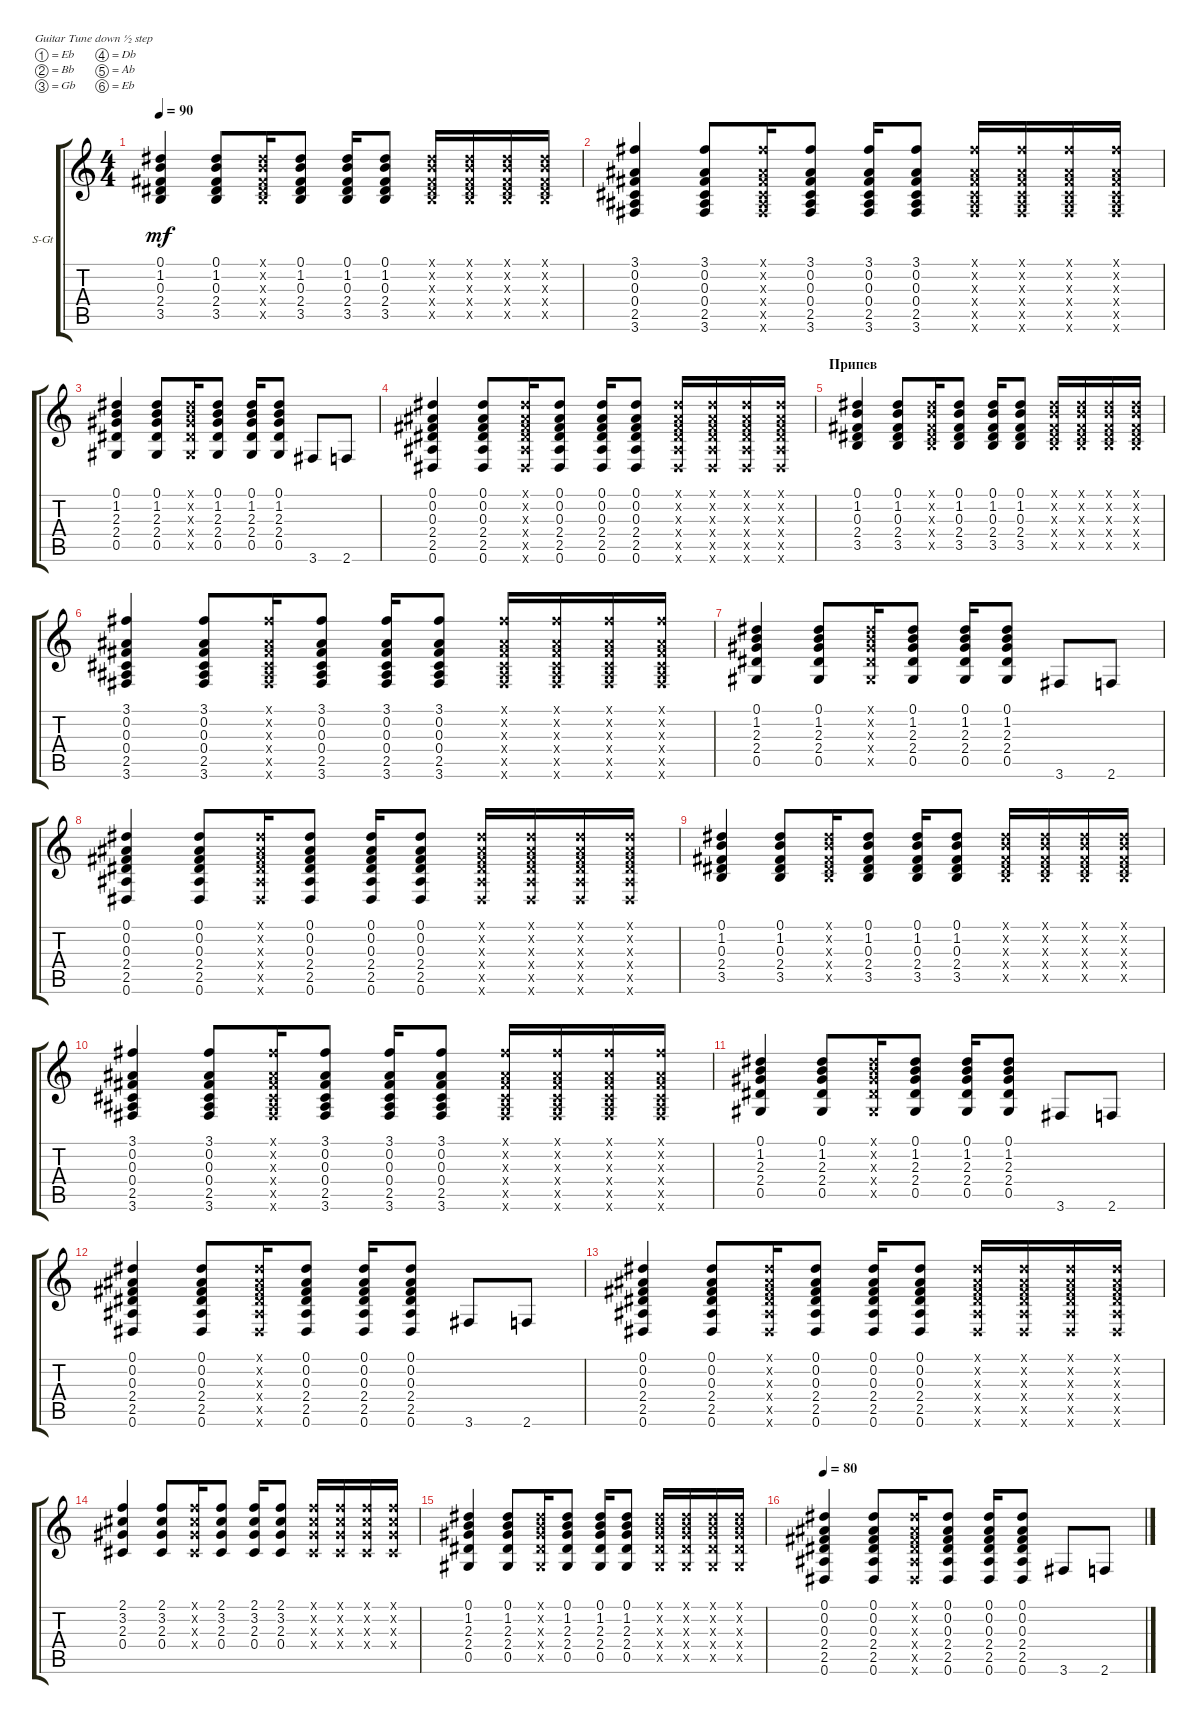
\bracketExtendMode groupsimilarinstruments
\firstSystemTrackNameOrientation horizontal
\otherSystemsTrackNameOrientation horizontal
\track ("Steel Guitar" "S-Gt") {instrument acousticguitarsteel}
\staff {score tabs}
\tuning (Eb4 Bb3 Gb3 Db3 Ab2 Eb2)
\ts (4 4)
\tempo 90
\clef g2
\ks c
(3.5 2.4 0.3 1.2 0.1).4{dy mf} (3.5 2.4 0.3 1.2 0.1).8 (3.5{x} 2.4{x} 0.3{x} 1.2{x} 0.1{x}).16 (3.5 2.4 0.3 1.2 0.1).8 (3.5 2.4 0.3 1.2 0.1).16 (3.5 2.4 0.3 1.2 0.1).8 (3.5{x} 2.4{x} 0.3{x} 1.2{x} 0.1{x}).16 (3.5{x} 2.4{x} 0.3{x} 1.2{x} 0.1{x}).16 (3.5{x} 2.4{x} 0.3{x} 1.2{x} 0.1{x}).16 (3.5{x} 2.4{x} 0.3{x} 1.2{x} 0.1{x}).16 |
(3.1 0.2 0.3 2.5 3.6 0.4).4 (3.1 0.2 0.3 2.5 3.6 0.4).8 (3.1{x} 0.2{x} 0.3{x} 2.5{x} 3.6{x} 0.4{x}).16 (3.1 0.2 0.3 2.5 3.6 0.4).8 (3.1 0.2 0.3 2.5 3.6 0.4).16 (3.1 0.2 0.3 2.5 3.6 0.4).8 (3.1{x} 0.2{x} 0.3{x} 2.5{x} 3.6{x} 0.4{x}).16 (3.1{x} 0.2{x} 0.3{x} 2.5{x} 3.6{x} 0.4{x}).16 (3.1{x} 0.2{x} 0.3{x} 2.5{x} 3.6{x} 0.4{x}).16 (3.1{x} 0.2{x} 0.3{x} 2.5{x} 3.6{x} 0.4{x}).16 |
(1.2 0.1 2.3 2.4 0.5).4 (1.2 0.1 2.3 2.4 0.5).8 (1.2{x} 0.1{x} 2.3{x} 2.4{x} 0.5{x}).16 (1.2 0.1 2.3 2.4 0.5).8 (1.2 0.1 2.3 2.4 0.5).16 (1.2 0.1 2.3 2.4 0.5).8 3.6.8 2.6.8 |
(0.6 2.5 2.4 0.3 0.2 0.1).4 (0.6 2.5 2.4 0.3 0.2 0.1).8 (0.6{x} 2.5{x} 2.4{x} 0.3{x} 0.2{x} 0.1{x}).16 (0.6 2.5 2.4 0.3 0.2 0.1).8 (0.6 2.5 2.4 0.3 0.2 0.1).16 (0.6 2.5 2.4 0.3 0.2 0.1).8 (0.6{x} 2.5{x} 2.4{x} 0.3{x} 0.2{x} 0.1{x}).16 (0.6{x} 2.5{x} 2.4{x} 0.3{x} 0.2{x} 0.1{x}).16 (0.6{x} 2.5{x} 2.4{x} 0.3{x} 0.2{x} 0.1{x}).16 (0.6{x} 2.5{x} 2.4{x} 0.3{x} 0.2{x} 0.1{x}).16 |
\section ("" "Припев")
(3.5 2.4 0.3 1.2 0.1).4 (3.5 2.4 0.3 1.2 0.1).8 (3.5{x} 2.4{x} 0.3{x} 1.2{x} 0.1{x}).16 (3.5 2.4 0.3 1.2 0.1).8 (3.5 2.4 0.3 1.2 0.1).16 (3.5 2.4 0.3 1.2 0.1).8 (3.5{x} 2.4{x} 0.3{x} 1.2{x} 0.1{x}).16 (3.5{x} 2.4{x} 0.3{x} 1.2{x} 0.1{x}).16 (3.5{x} 2.4{x} 0.3{x} 1.2{x} 0.1{x}).16 (3.5{x} 2.4{x} 0.3{x} 1.2{x} 0.1{x}).16 |
(3.1 0.2 0.3 2.5 3.6 0.4).4 (3.1 0.2 0.3 2.5 3.6 0.4).8 (3.1{x} 0.2{x} 0.3{x} 2.5{x} 3.6{x} 0.4{x}).16 (3.1 0.2 0.3 2.5 3.6 0.4).8 (3.1 0.2 0.3 2.5 3.6 0.4).16 (3.1 0.2 0.3 2.5 3.6 0.4).8 (3.1{x} 0.2{x} 0.3{x} 2.5{x} 3.6{x} 0.4{x}).16 (3.1{x} 0.2{x} 0.3{x} 2.5{x} 3.6{x} 0.4{x}).16 (3.1{x} 0.2{x} 0.3{x} 2.5{x} 3.6{x} 0.4{x}).16 (3.1{x} 0.2{x} 0.3{x} 2.5{x} 3.6{x} 0.4{x}).16 |
(1.2 0.1 2.3 2.4 0.5).4 (1.2 0.1 2.3 2.4 0.5).8 (1.2{x} 0.1{x} 2.3{x} 2.4{x} 0.5{x}).16 (1.2 0.1 2.3 2.4 0.5).8 (1.2 0.1 2.3 2.4 0.5).16 (1.2 0.1 2.3 2.4 0.5).8 3.6.8 2.6.8 |
(0.6 2.5 2.4 0.3 0.2 0.1).4 (0.6 2.5 2.4 0.3 0.2 0.1).8 (0.6{x} 2.5{x} 2.4{x} 0.3{x} 0.2{x} 0.1{x}).16 (0.6 2.5 2.4 0.3 0.2 0.1).8 (0.6 2.5 2.4 0.3 0.2 0.1).16 (0.6 2.5 2.4 0.3 0.2 0.1).8 (0.6{x} 2.5{x} 2.4{x} 0.3{x} 0.2{x} 0.1{x}).16 (0.6{x} 2.5{x} 2.4{x} 0.3{x} 0.2{x} 0.1{x}).16 (0.6{x} 2.5{x} 2.4{x} 0.3{x} 0.2{x} 0.1{x}).16 (0.6{x} 2.5{x} 2.4{x} 0.3{x} 0.2{x} 0.1{x}).16 |
(3.5 2.4 0.3 1.2 0.1).4 (3.5 2.4 0.3 1.2 0.1).8 (3.5{x} 2.4{x} 0.3{x} 1.2{x} 0.1{x}).16 (3.5 2.4 0.3 1.2 0.1).8 (3.5 2.4 0.3 1.2 0.1).16 (3.5 2.4 0.3 1.2 0.1).8 (3.5{x} 2.4{x} 0.3{x} 1.2{x} 0.1{x}).16 (3.5{x} 2.4{x} 0.3{x} 1.2{x} 0.1{x}).16 (3.5{x} 2.4{x} 0.3{x} 1.2{x} 0.1{x}).16 (3.5{x} 2.4{x} 0.3{x} 1.2{x} 0.1{x}).16 |
(3.1 0.2 0.3 2.5 3.6 0.4).4 (3.1 0.2 0.3 2.5 3.6 0.4).8 (3.1{x} 0.2{x} 0.3{x} 2.5{x} 3.6{x} 0.4{x}).16 (3.1 0.2 0.3 2.5 3.6 0.4).8 (3.1 0.2 0.3 2.5 3.6 0.4).16 (3.1 0.2 0.3 2.5 3.6 0.4).8 (3.1{x} 0.2{x} 0.3{x} 2.5{x} 3.6{x} 0.4{x}).16 (3.1{x} 0.2{x} 0.3{x} 2.5{x} 3.6{x} 0.4{x}).16 (3.1{x} 0.2{x} 0.3{x} 2.5{x} 3.6{x} 0.4{x}).16 (3.1{x} 0.2{x} 0.3{x} 2.5{x} 3.6{x} 0.4{x}).16 |
(1.2 0.1 2.3 2.4 0.5).4 (1.2 0.1 2.3 2.4 0.5).8 (1.2{x} 0.1{x} 2.3{x} 2.4{x} 0.5{x}).16 (1.2 0.1 2.3 2.4 0.5).8 (1.2 0.1 2.3 2.4 0.5).16 (1.2 0.1 2.3 2.4 0.5).8 3.6.8 2.6.8 |
(0.6 2.5 2.4 0.3 0.2 0.1).4 (0.6 2.5 2.4 0.3 0.2 0.1).8 (0.6{x} 2.5{x} 2.4{x} 0.3{x} 0.2{x} 0.1{x}).16 (0.6 2.5 2.4 0.3 0.2 0.1).8 (0.6 2.5 2.4 0.3 0.2 0.1).16 (0.6 2.5 2.4 0.3 0.2 0.1).8 3.6.8 2.6.8 |
(0.6 2.5 2.4 0.3 0.2 0.1).4 (0.6 2.5 2.4 0.3 0.2 0.1).8 (0.6{x} 2.5{x} 2.4{x} 0.3{x} 0.2{x} 0.1{x}).16 (0.6 2.5 2.4 0.3 0.2 0.1).8 (0.6 2.5 2.4 0.3 0.2 0.1).16 (0.6 2.5 2.4 0.3 0.2 0.1).8 (0.6{x} 2.5{x} 2.4{x} 0.3{x} 0.2{x} 0.1{x}).16 (0.6{x} 2.5{x} 2.4{x} 0.3{x} 0.2{x} 0.1{x}).16 (0.6{x} 2.5{x} 2.4{x} 0.3{x} 0.2{x} 0.1{x}).16 (0.6{x} 2.5{x} 2.4{x} 0.3{x} 0.2{x} 0.1{x}).16 |
(0.4 2.3 3.2 2.1).4 (0.4 2.3 3.2 2.1).8 (0.4{x} 2.3{x} 3.2{x} 2.1{x}).16 (0.4 2.3 3.2 2.1).8 (0.4 2.3 3.2 2.1).16 (0.4 2.3 3.2 2.1).8 (0.4{x} 2.3{x} 3.2{x} 2.1{x}).16 (0.4{x} 2.3{x} 3.2{x} 2.1{x}).16 (0.4{x} 2.3{x} 3.2{x} 2.1{x}).16 (0.4{x} 2.3{x} 3.2{x} 2.1{x}).16 |
(1.2 0.1 2.3 2.4 0.5).4 (1.2 0.1 2.3 2.4 0.5).8 (1.2{x} 0.1{x} 2.3{x} 2.4{x} 0.5{x}).16 (1.2 0.1 2.3 2.4 0.5).8 (1.2 0.1 2.3 2.4 0.5).16 (1.2 0.1 2.3 2.4 0.5).8 (1.2{x} 0.1{x} 2.3{x} 2.4{x} 0.5{x}).16 (1.2{x} 0.1{x} 2.3{x} 2.4{x} 0.5{x}).16 (1.2{x} 0.1{x} 2.3{x} 2.4{x} 0.5{x}).16 (1.2{x} 0.1{x} 2.3{x} 2.4{x} 0.5{x}).16 |
\tempo 80
(0.6 2.5 2.4 0.3 0.2 0.1).4 (0.6 2.5 2.4 0.3 0.2 0.1).8 (0.6{x} 2.5{x} 2.4{x} 0.3{x} 0.2{x} 0.1{x}).16 (0.6 2.5 2.4 0.3 0.2 0.1).8 (0.6 2.5 2.4 0.3 0.2 0.1).16 (0.6 2.5 2.4 0.3 0.2 0.1).8 3.6.8 2.6.8
